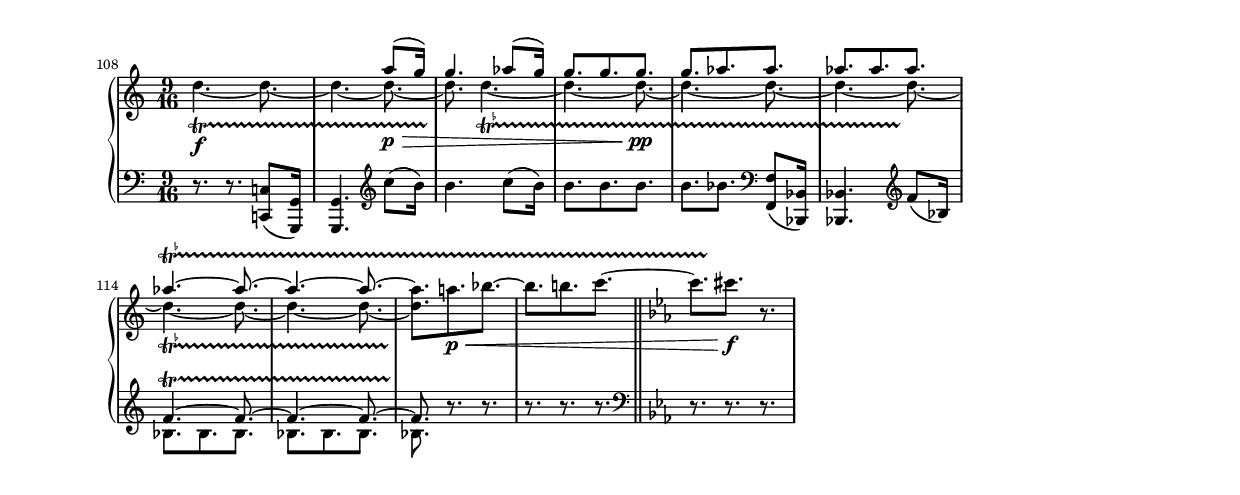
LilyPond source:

% Do not edit this file; it is automatically
% generated from Documentation/snippets/new
% This file is in the public domain.
%% Note: this file works from version 2.13.36
\version "2.13.40"
\include "english.ly"
#(set-global-staff-size 15)
\paper {
  ragged-right = ##t
  line-width = 17\cm
  indent = 0\cm
}

\layout {
  \context {
    \Score
    \override PaperColumn #'keep-inside-line = ##t
    \override NonMusicalPaperColumn #'keep-inside-line = ##t
  }
}


\header {
  lsrtags = "headwords"
  texidoc = ""
  doctitle = "headword"
} % begin verbatim


% NR 1.5 Simultaneous notes

% L. v. Beethoven, Op. 111
% Piano sonata 32
% Movt II - Arietta - Adagio molto semplice e cantabile
% measures 108 - 118

\layout {
  \context {
    \Score
    \override SpacingSpanner #'base-shortest-duration =
    #(ly:make-moment 1 18)
    \override NonMusicalPaperColumn #'line-break-system-details =
    #'((alignment-distances . (12)))
  }
}

trillFlat =
\once \override TrillSpanner #'(bound-details left text) = \markup {
  \concat {
    \musicglyph #"scripts.trill"
    \translate #'(-0.5 . 1.9)
    \fontsize #-7
    \with-dimensions #'(0 . 0) #'(0 . 0)
    \flat
  }
}

\new PianoStaff <<

  % RH
  \new Staff <<
    \clef treble
    \key c \major
    \time 9/16
    \set Score.currentBarNumber = #108

    % RH voice 1
    \new Voice {

      \voiceOne
      s4.
      s8.

      |

      s4.
      a''8 \p \> [ (
      g''16 ] )

      |

      g''4.
      af''8 [ (
      g''16 ] )

      |

      g''8. [
      g''8.
      g''8. \pp ]

      |

      g''8. [
      af''8.
      af''8. ]

      |

      af''8. [
      af''8.
      af''8. ]

      |
      \break

      \trillFlat
      af''4. \startTrillSpan
      ~
      af''8.
      ~

      |

      af''4.
      ~
      af''8.
      ~

      |

      \oneVoice
      <af'' d''>8. [
      a''8. \p \<
      bf''8. ]
      ~

      |

      bf''8. [
      b''8.
      c'''8. ]
      ~

      \bar "||"

      \key ef \major
      c'''8. [
      cs'''8. \f ] \stopTrillSpan
      r8.

    }

    % RH voice 2
    \new Voice {
      \voiceTwo
      \override Voice.TrillSpanner #'direction = #DOWN
      d''4. \f \startTrillSpan
      ~
      d''8.
      ~

      |

      d''4.
      ~
      d''8.
      ~

      |

      d''8. \stopTrillSpan
      \trillFlat
      d''4. \startTrillSpan
      ~

      |

      d''4.
      ~
      d''8.
      ~

      |

      d''4.
      ~
      d''8.
      ~

      |

      d''4.
      ~
      d''8. \stopTrillSpan
      ~

      |

      \trillFlat
      d''4. \startTrillSpan
      ~
      d''8.
      ~

      |

      d''4.
      ~
      d''8.
      ~

      |

      \once \override NoteColumn #'ignore-collision = ##t
      \hideNotes
      d''8. \stopTrillSpan
      s4.

      |

      s8.
      s8.

    }

  >>

  % LH staff
  \new Staff {
    \clef bass
    \key c \major
    \time 9/16

    r8.
    r8.
    <c! c,!>8 [ (
    <g, g,,>16 ] )

    |

    <g, g,,>4.
    \clef treble
    c''8 [ (
    b'16 ] )

    |

    b'4.
    c''8 [ (
    b'16 ] )

    |

    b'8. [
    b'8.
    b'8. ]

    |

    b'8. [
    bf'8. ]
    \clef bass
    <f f,>8 [ (
    <bf, bf,,>16 ] )

    |

    <bf, bf,,>4.
    \clef treble
    f'8 [ (
    bf16 ] )

    |

    <<

      \new Voice {
        \voiceOne
        \override Voice.TrillSpanner #'direction = #UP
        f'4. \startTrillSpan
        ~
        f'8.
        ~

        |

        f'4.
        ~
        f'8.
        ~

        |

        f'8. \stopTrillSpan
      }

      \new Voice {
        \voiceTwo
        \override Voice.TrillSpanner #'direction = #DOWN
        bf8. [
        bf8.
        bf8. ]

        |

        bf8. [
        bf8.
        bf8. ]

        |

        bf8.
      }

    >>

    \oneVoice
    r8.
    r8.

    |

    r8.
    r8.
    r8.
    \clef bass

    |

    \key ef \major
    r8.
    r8.
    r8.

  }

>>
